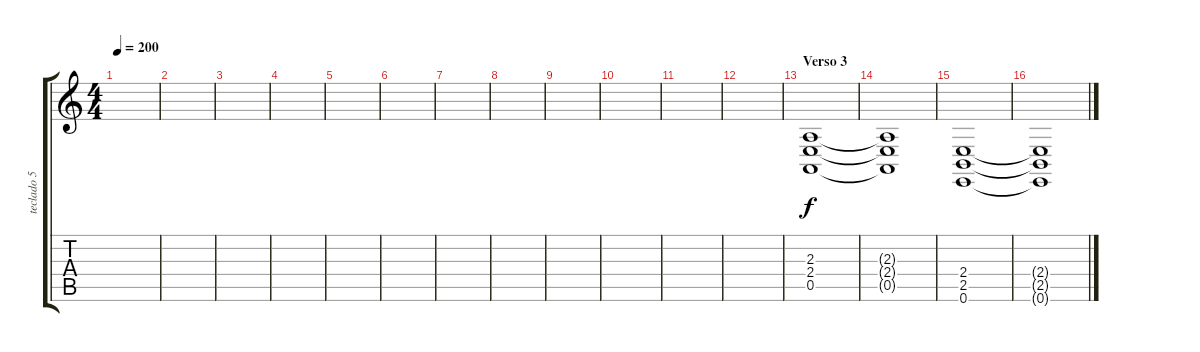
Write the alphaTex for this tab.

\track ("teclado 5" "teclado 5") {instrument tremolostrings}
\staff {score tabs}
\tuning (E4 B3 G3 D3 A2 E2) {hide}
\ts (4 4)
\tempo 200
\clef g2
\ks c
|
|
|
|
|
|
|
|
|
|
|
|
\section ("" "Verso 3")
(2.3 2.4 0.5).1 |
(2.3{t} 2.4{t} 0.5{t}).1 |
(2.4 2.5 0.6).1 |
(2.4{t} 2.5{t} 0.6{t}).1
